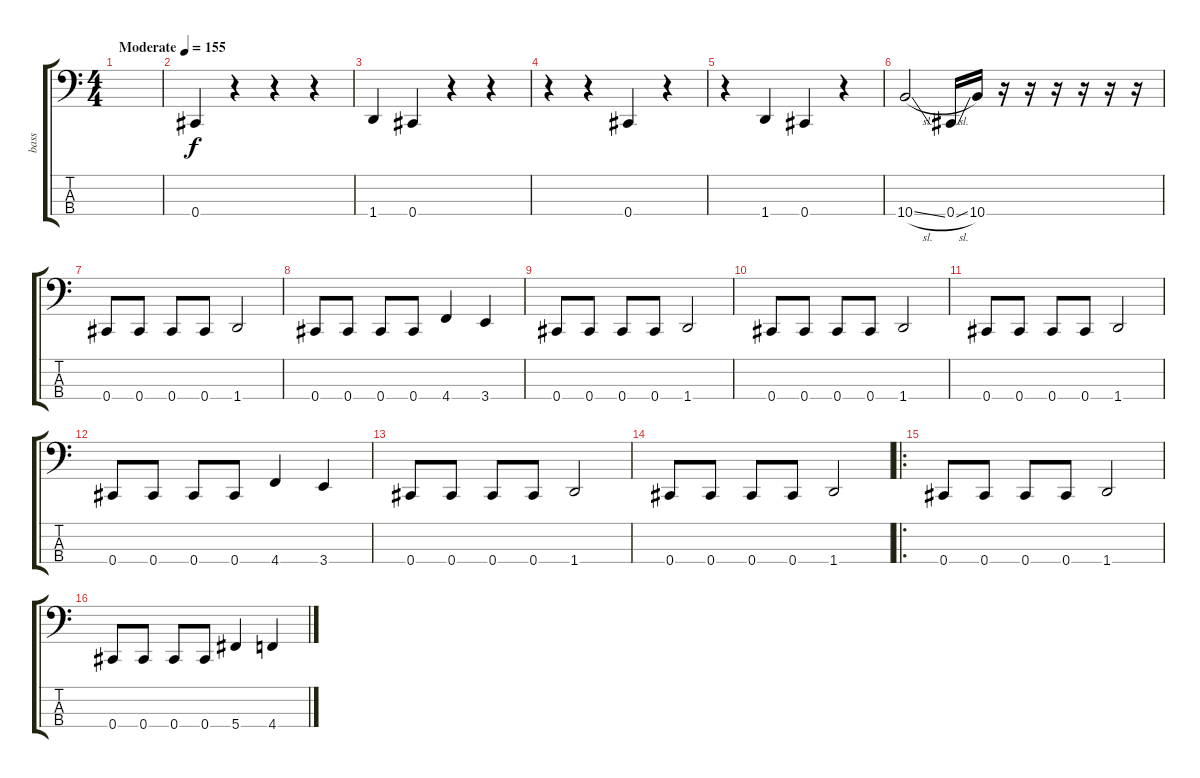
\track ("bass" "bass") {instrument electricbassfinger}
\staff {score tabs}
\tuning (E2 B1 Gb1 Db1) {hide}
\ts (4 4)
\tempo (155 "Moderate")
\clef f4
\ks c
|
0.4.4 r.4 r.4 r.4 |
1.4.4 0.4.4 r.4 r.4 |
r.4 r.4 0.4.4 r.4 |
r.4 1.4.4 0.4.4 r.4 |
10.4{sl}.2 0.4{sl}.16 10.4.16 r.16 r.16 r.16 r.16 r.16 r.16 |
0.4.8 0.4.8 0.4.8 0.4.8 1.4.2 |
0.4.8 0.4.8 0.4.8 0.4.8 4.4.4 3.4.4 |
0.4.8 0.4.8 0.4.8 0.4.8 1.4.2 |
0.4.8 0.4.8 0.4.8 0.4.8 1.4.2 |
0.4.8 0.4.8 0.4.8 0.4.8 1.4.2 |
0.4.8 0.4.8 0.4.8 0.4.8 4.4.4 3.4.4 |
0.4.8 0.4.8 0.4.8 0.4.8 1.4.2 |
0.4.8 0.4.8 0.4.8 0.4.8 1.4.2 |
\ro
0.4.8 0.4.8 0.4.8 0.4.8 1.4.2 |
0.4.8 0.4.8 0.4.8 0.4.8 5.4.4 4.4.4
